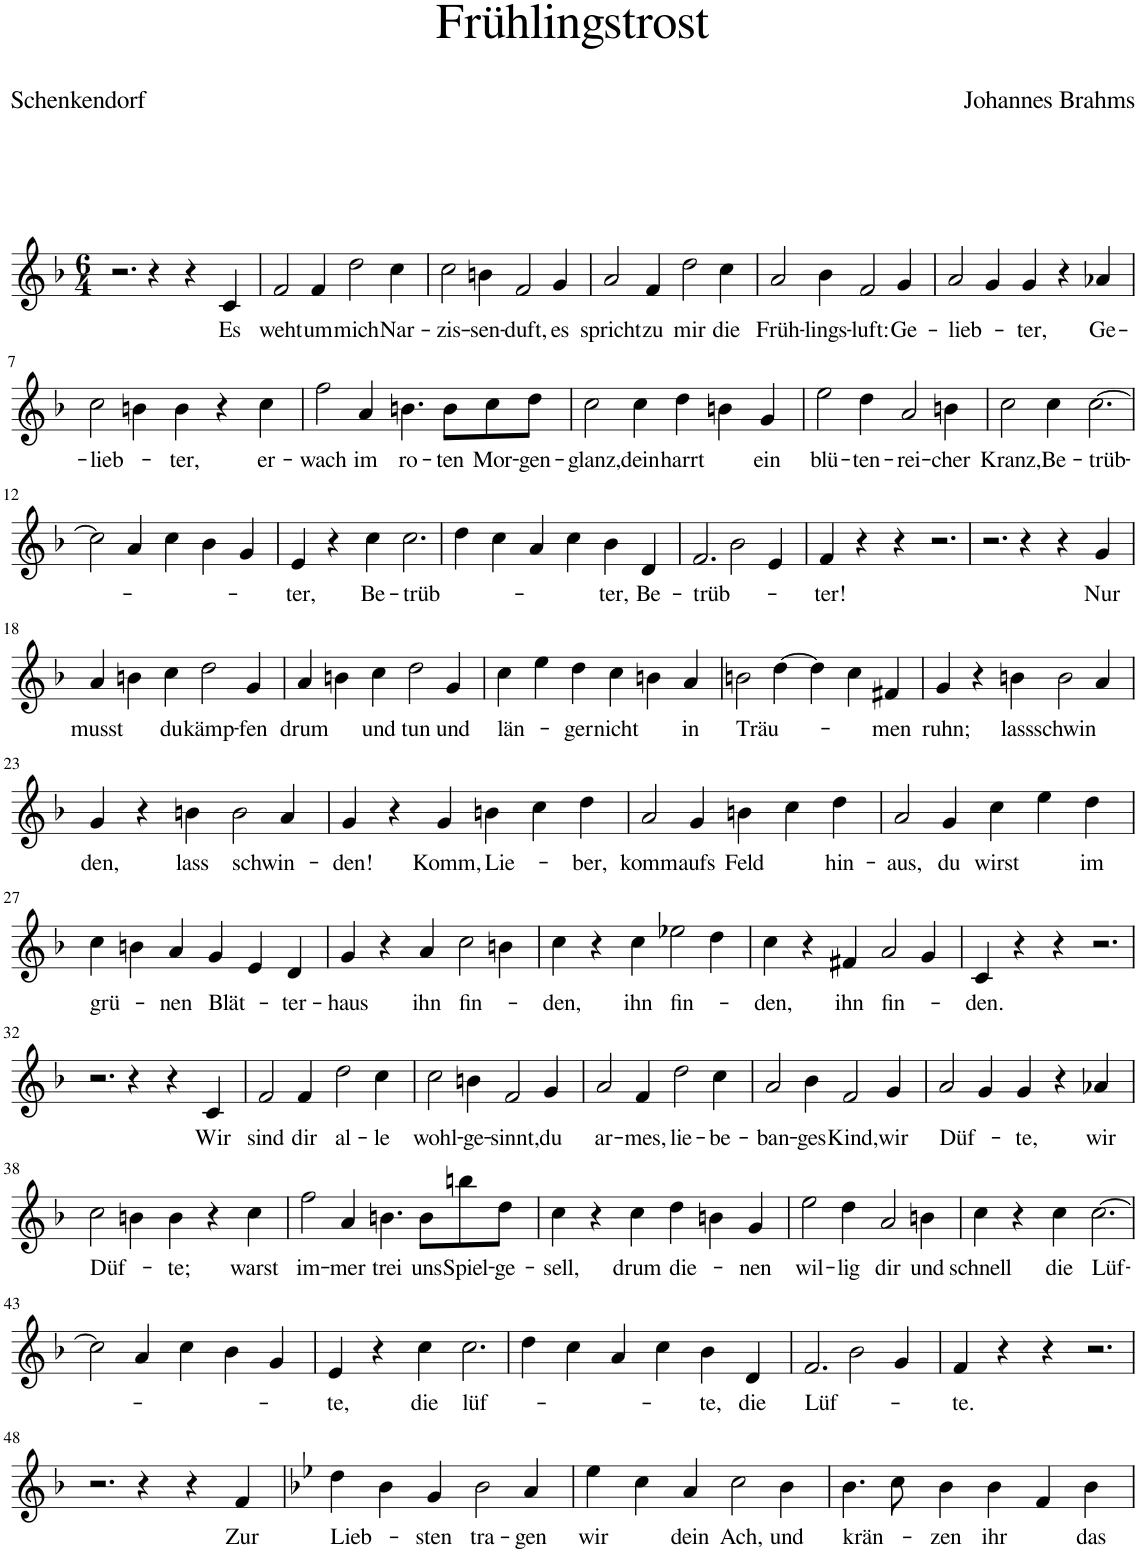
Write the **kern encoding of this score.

**kern	**text
*part1	*part1
*staff1	*staff1
*I"Piano	*
*I'Pno	*
*clefG2	*
*k[b-]	*
*M6/4	*
=1	=1
2.r	.
4r	.
4r	.
!	!LO:LY:b
4c/	Es
=2	=2
!	!LO:LY:b
2f/	weht
!	!LO:LY:b
4f/	um
!	!LO:LY:b
2dd\	mich
!	!LO:LY:b
4cc\	Nar-
=3	=3
!	!LO:LY:b
2cc\	-zis-
!	!LO:LY:b
4bn\	-sen-
!	!LO:LY:b
2f/	-duft,
!	!LO:LY:b
4g/	es
=4	=4
!	!LO:LY:b
2a/	spricht
!	!LO:LY:b
4f/	zu
!	!LO:LY:b
2dd\	mir
!	!LO:LY:b
4cc\	die
=5	=5
!	!LO:LY:b
2a/	Früh-
!	!LO:LY:b
4b-\	-lings-
!	!LO:LY:b
2f/	-luft:
!	!LO:LY:b
4g/	Ge-
=6	=6
!	!LO:LY:b
2a/	-lieb-
4g/	.
!	!LO:LY:b
4g/	-ter,
4r	.
!	!LO:LY:b
4a-X/	Ge-
!!LO:LB:g=z
=7	=7
!	!LO:LY:b
2cc\	-lieb-
4bn\	.
!	!LO:LY:b
4b\	-ter,
4r	.
!	!LO:LY:b
4cc\	er-
=8	=8
!	!LO:LY:b
2ff\	-wach
!	!LO:LY:b
4a/	im
!	!LO:LY:b
4.bn\	ro-
!	!LO:LY:b
8b\L	-ten
!	!LO:LY:b
8cc\	Mor-
!	!LO:LY:b
8dd\J	-gen-
=9	=9
!	!LO:LY:b
2cc\	-glanz,
!	!LO:LY:b
4cc\	dein
!	!LO:LY:b
4dd\	harrt
4bn\	.
!	!LO:LY:b
4g/	ein
=10	=10
!	!LO:LY:b
2ee\	blü-
!	!LO:LY:b
4dd\	-ten-
!	!LO:LY:b
2a/	-rei-
!	!LO:LY:b
4bn\	-cher
=11	=11
!	!LO:LY:b
2cc\	Kranz,
!	!LO:LY:b
4cc\	Be-
!	!LO:LY:b
[2.cc\	-trüb-
!!LO:LB:g=z
=12	=12
2cc\]	.
4a/	.
4cc\	.
4b-\	.
4g/	.
=13	=13
!	!LO:LY:b
4e/	-ter,
4r	.
!	!LO:LY:b
4cc\	Be-
!	!LO:LY:b
2.cc\	-trüb-
=14	=14
4dd\	.
4cc\	.
4a/	.
4cc\	.
!	!LO:LY:b
4b-\	-ter,
!	!LO:LY:b
4d/	Be-
=15	=15
!	!LO:LY:b
2.f/	-trüb-
2b-\	.
4e/	.
=16	=16
!	!LO:LY:b
4f/	-ter!
4r	.
4r	.
2.r	.
=17	=17
2.r	.
4r	.
4r	.
!	!LO:LY:b
4g/	Nur
!!LO:LB:g=z
=18	=18
!	!LO:LY:b
4a/	musst
4bn\	.
!	!LO:LY:b
4cc\	du
!	!LO:LY:b
2dd\	kämp-
!	!LO:LY:b
4g/	-fen
=19	=19
!	!LO:LY:b
4a/	drum
4bn\	.
!	!LO:LY:b
4cc\	und
!	!LO:LY:b
2dd\	tun
!	!LO:LY:b
4g/	und
=20	=20
!	!LO:LY:b
4cc\	län-
4ee\	.
!	!LO:LY:b
4dd\	-ger
!	!LO:LY:b
4cc\	nicht
4bn\	.
!	!LO:LY:b
4a/	in
=21	=21
!	!LO:LY:b
2bn\	Träu-
[4dd\	.
4dd\]	.
4cc\	.
!	!LO:LY:b
4f#X/	-men
=22	=22
!	!LO:LY:b
4g/	ruhn;
4r	.
!	!LO:LY:b
4bn\	lass
!	!LO:LY:b
2b\	schwin
4a/	.
!!LO:LB:g=z
=23	=23
!	!LO:LY:b
4g/	-den,
4r	.
!	!LO:LY:b
4bn\	lass
!	!LO:LY:b
2b\	schwin-
4a/	.
=24	=24
!	!LO:LY:b
4g/	-den!
4r	.
!	!LO:LY:b
4g/	Komm,
!	!LO:LY:b
4bn\	Lie-
4cc\	.
!	!LO:LY:b
4dd\	-ber,
=25	=25
!	!LO:LY:b
2a/	komm
!	!LO:LY:b
4g/	aufs
!	!LO:LY:b
4bn\	Feld
4cc\	.
!	!LO:LY:b
4dd\	hin-
=26	=26
!	!LO:LY:b
2a/	-aus,
!	!LO:LY:b
4g/	du
!	!LO:LY:b
4cc\	wirst
4ee\	.
!	!LO:LY:b
4dd\	im
!!LO:LB:g=z
=27	=27
!	!LO:LY:b
4cc\	grü-
4bn\	.
!	!LO:LY:b
4a/	-nen
!	!LO:LY:b
4g/	Blät-
4e/	.
!	!LO:LY:b
4d/	-ter-
=28	=28
!	!LO:LY:b
4g/	-haus
4r	.
!	!LO:LY:b
4a/	ihn
!	!LO:LY:b
2cc\	fin-
4bn\	.
=29	=29
!	!LO:LY:b
4cc\	-den,
4r	.
!	!LO:LY:b
4cc\	ihn
!	!LO:LY:b
2ee-X\	fin-
4dd\	.
=30	=30
!	!LO:LY:b
4cc\	-den,
4r	.
!	!LO:LY:b
4f#X/	ihn
!	!LO:LY:b
2a/	fin-
4g/	.
=31	=31
!	!LO:LY:b
4c/	-den.
4r	.
4r	.
2.r	.
!!LO:LB:g=z
=32	=32
2.r	.
4r	.
4r	.
!	!LO:LY:b
4c/	Wir
=33	=33
!	!LO:LY:b
2f/	sind
!	!LO:LY:b
4f/	dir
!	!LO:LY:b
2dd\	al-
!	!LO:LY:b
4cc\	-le
=34	=34
!	!LO:LY:b
2cc\	wohl-
!	!LO:LY:b
4bn\	-ge-
!	!LO:LY:b
2f/	-sinnt,
!	!LO:LY:b
4g/	du
=35	=35
!	!LO:LY:b
2a/	ar-
!	!LO:LY:b
4f/	-mes,
!	!LO:LY:b
2dd\	lie-
!	!LO:LY:b
4cc\	-be-
=36	=36
!	!LO:LY:b
2a/	-ban-
!	!LO:LY:b
4b-\	-ges
!	!LO:LY:b
2f/	Kind,
!	!LO:LY:b
4g/	wir
=37	=37
!	!LO:LY:b
2a/	Düf-
4g/	.
!	!LO:LY:b
4g/	-te,
4r	.
!	!LO:LY:b
4a-X/	wir
!!LO:LB:g=z
=38	=38
!	!LO:LY:b
2cc\	Düf-
4bn\	.
!	!LO:LY:b
4b\	-te;
4r	.
!	!LO:LY:b
4cc\	warst
=39	=39
!	!LO:LY:b
2ff\	im-
!	!LO:LY:b
4a/	-mer
!	!LO:LY:b
4.bn\	trei
!	!LO:LY:b
8b\L	uns
!	!LO:LY:b
8bbn\	Spiel-
!	!LO:LY:b
8dd\J	-ge-
=40	=40
!	!LO:LY:b
4cc\	-sell,
4r	.
!	!LO:LY:b
4cc\	drum
!	!LO:LY:b
4dd\	die-
4bn\	.
!	!LO:LY:b
4g/	-nen
=41	=41
!	!LO:LY:b
2ee\	wil-
!	!LO:LY:b
4dd\	-lig
!	!LO:LY:b
2a/	dir
!	!LO:LY:b
4bn\	und
=42	=42
!	!LO:LY:b
4cc\	schnell
4r	.
!	!LO:LY:b
4cc\	die
!	!LO:LY:b
[2.cc\	Lüf-
!!LO:LB:g=z
=43	=43
2cc\]	.
4a/	.
4cc\	.
4b-\	.
4g/	.
=44	=44
!	!LO:LY:b
4e/	-te,
4r	.
!	!LO:LY:b
4cc\	die
!	!LO:LY:b
2.cc\	lüf-
=45	=45
4dd\	.
4cc\	.
4a/	.
4cc\	.
!	!LO:LY:b
4b-\	-te,
!	!LO:LY:b
4d/	die
=46	=46
!	!LO:LY:b
2.f/	Lüf-
2b-\	.
4g/	.
=47	=47
!	!LO:LY:b
4f/	-te.
4r	.
4r	.
2.r	.
!!LO:LB:g=z
=48	=48
2.r	.
4r	.
4r	.
!	!LO:LY:b
4f/	Zur
=49	=49
*k[b-e-]	*
!	!LO:LY:b
4dd\	Lieb-
4b-\	.
!	!LO:LY:b
4g/	-sten
!	!LO:LY:b
2b-\	tra-
!	!LO:LY:b
4a/	-gen
=50	=50
!	!LO:LY:b
4ee-\	wir
4cc\	.
!	!LO:LY:b
4a/	dein
!	!LO:LY:b
2cc\	Ach,
!	!LO:LY:b
4b-\	und
=51	=51
!	!LO:LY:b
4.b-\	krän-
8cc\	.
!	!LO:LY:b
4b-\	-zen
!	!LO:LY:b
4b-\	ihr
4f/	.
!	!LO:LY:b
4b-\	das
=	=
*-	*-
